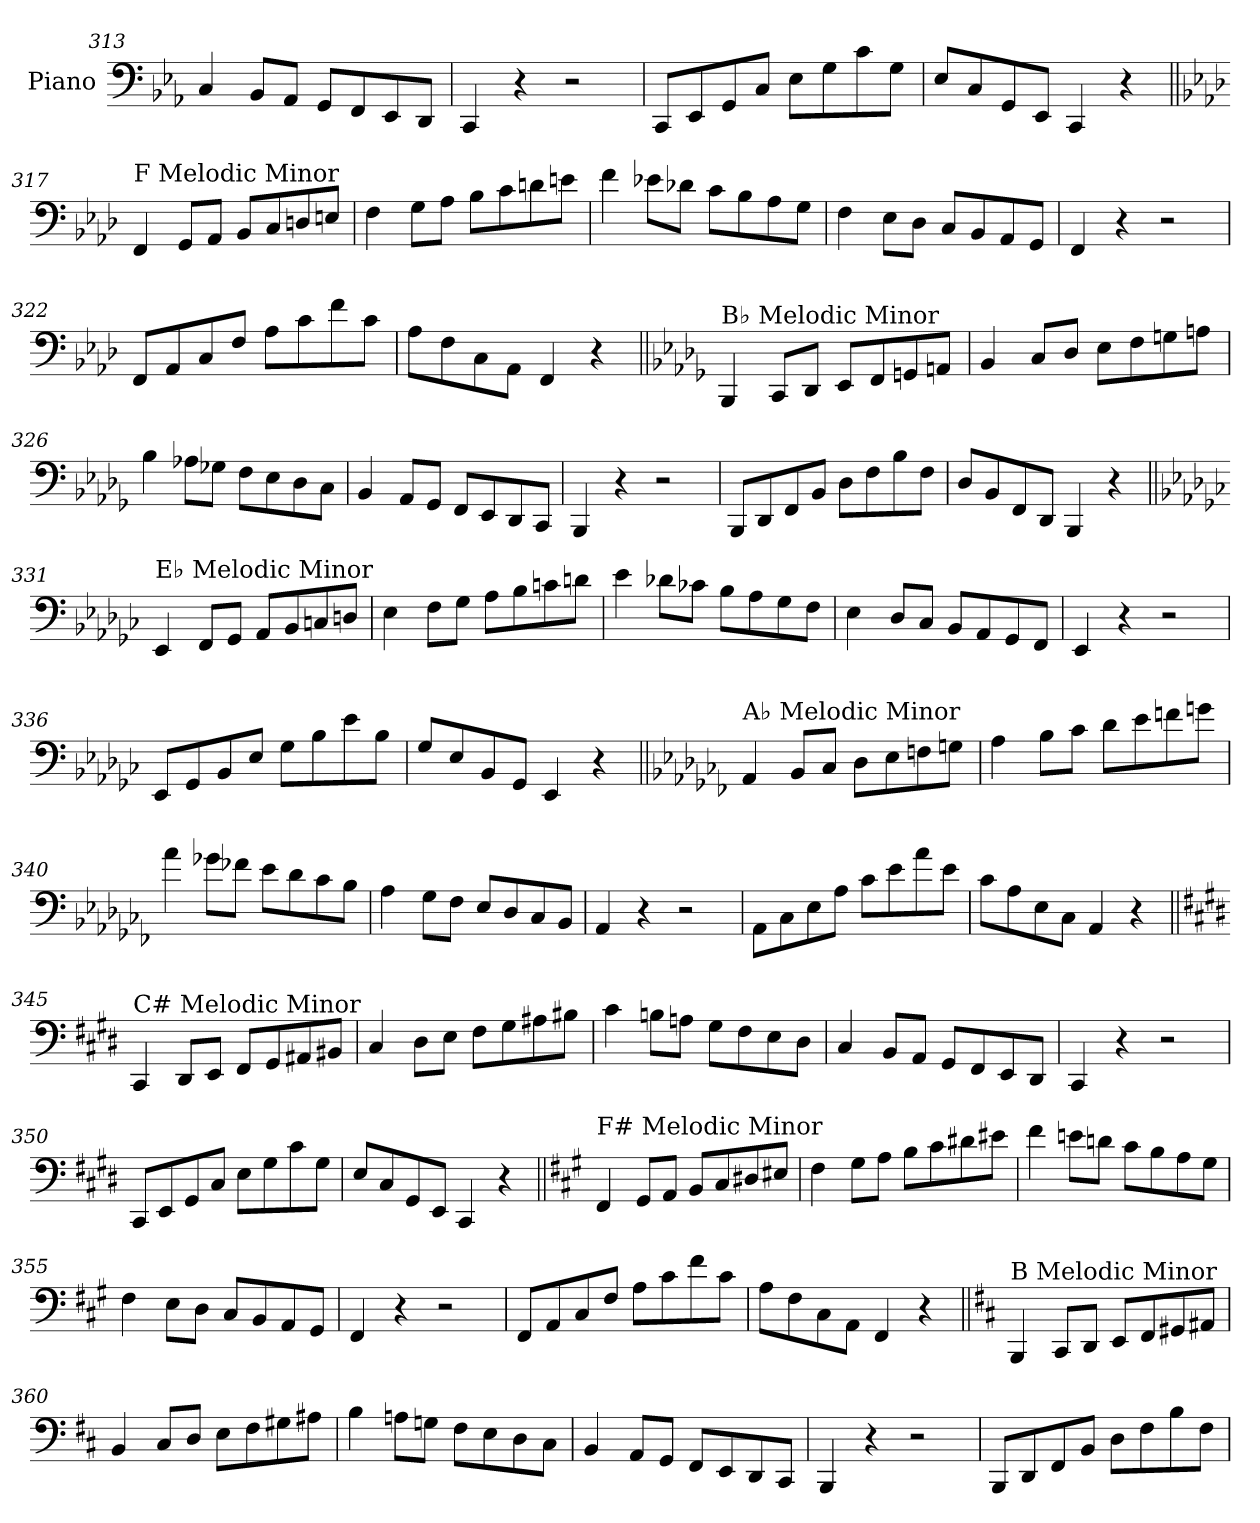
**kern
*part1
*staff1
*I"Piano
*I'Pno.
*clefF4
*k[b-e-a-]
=313
4C/
8BB-/L
8AA-/J
8GG/L
8FF/
8EE-/
8DD/J
=314
4CC/
4r
2r
=315
8CC/L
8EE-/
8GG/
8C/J
8E-\L
8G\
8c\
8G\J
=316
8E-/L
8C/
8GG/
8EE-/J
4CC/
4r
!!LO:LB:g=z
=317||
*k[b-e-a-d-]
!LO:TX:a:t=F Melodic Minor
4FF/
8GG/L
8AA-/J
8BB-/L
8C/
8Dn/
8En/J
=318
4F\
8G\L
8A-\J
8B-\L
8c\
8dn\
8en\J
=319
4f\
8e-X\L
8d-X\J
8c\L
8B-\
8A-\
8G\J
=320
4F\
8E-\L
8D-\J
8C/L
8BB-/
8AA-/
8GG/J
=321
4FF/
4r
2r
=322
8FF/L
8AA-/
8C/
8F/J
8A-\L
8c\
8f\
8c\J
=323
8A-\L
8F\
8C\
8AA-\J
4FF/
4r
!!LO:LB:g=z
=324||
*k[b-e-a-d-g-]
!LO:TX:a:t=B♭ Melodic Minor
4BBB-/
8CC/L
8DD-/J
8EE-/L
8FF/
8GGn/
8AAn/J
=325
4BB-/
8C/L
8D-/J
8E-\L
8F\
8Gn\
8An\J
=326
4B-\
8A-X\L
8G-X\J
8F\L
8E-\
8D-\
8C\J
=327
4BB-/
8AA-/L
8GG-/J
8FF/L
8EE-/
8DD-/
8CC/J
=328
4BBB-/
4r
2r
=329
8BBB-/L
8DD-/
8FF/
8BB-/J
8D-\L
8F\
8B-\
8F\J
=330
8D-/L
8BB-/
8FF/
8DD-/J
4BBB-/
4r
!!LO:LB:g=z
=331||
*k[b-e-a-d-g-c-]
!LO:TX:a:t=E♭ Melodic Minor
4EE-/
8FF/L
8GG-/J
8AA-/L
8BB-/
8Cn/
8Dn/J
=332
4E-\
8F\L
8G-\J
8A-\L
8B-\
8cn\
8dn\J
=333
4e-\
8d-X\L
8c-X\J
8B-\L
8A-\
8G-\
8F\J
=334
4E-\
8D-/L
8C-/J
8BB-/L
8AA-/
8GG-/
8FF/J
=335
4EE-/
4r
2r
=336
8EE-/L
8GG-/
8BB-/
8E-/J
8G-\L
8B-\
8e-\
8B-\J
=337
8G-/L
8E-/
8BB-/
8GG-/J
4EE-/
4r
!!LO:LB:g=z
=338||
*k[b-e-a-d-g-c-f-]
!LO:TX:a:t=A♭ Melodic Minor
4AA-/
8BB-/L
8C-/J
8D-\L
8E-\
8Fn\
8Gn\J
=339
4A-\
8B-\L
8c-\J
8d-\L
8e-\
8fn\
8gn\J
=340
4a-\
8g-X\L
8f-X\J
8e-\L
8d-\
8c-\
8B-\J
=341
4A-\
8G-\L
8F-\J
8E-/L
8D-/
8C-/
8BB-/J
=342
4AA-/
4r
2r
=343
8AA-\L
8C-\
8E-\
8A-\J
8c-\L
8e-\
8a-\
8e-\J
=344
8c-\L
8A-\
8E-\
8C-\J
4AA-/
4r
!!LO:LB:g=z
=345||
*k[f#c#g#d#]
!LO:TX:a:t=C# Melodic Minor
4CC#/
8DD#/L
8EE/J
8FF#/L
8GG#/
8AA#X/
8BB#X/J
=346
4C#/
8D#\L
8E\J
8F#\L
8G#\
8A#X\
8B#X\J
=347
4c#\
8Bn\L
8An\J
8G#\L
8F#\
8E\
8D#\J
=348
4C#/
8BB/L
8AA/J
8GG#/L
8FF#/
8EE/
8DD#/J
=349
4CC#/
4r
2r
=350
8CC#/L
8EE/
8GG#/
8C#/J
8E\L
8G#\
8c#\
8G#\J
=351
8E/L
8C#/
8GG#/
8EE/J
4CC#/
4r
!!LO:LB:g=z
=352||
*k[f#c#g#]
!LO:TX:a:t=F# Melodic Minor
4FF#/
8GG#/L
8AA/J
8BB/L
8C#/
8D#X/
8E#X/J
=353
4F#\
8G#\L
8A\J
8B\L
8c#\
8d#X\
8e#X\J
=354
4f#\
8en\L
8dn\J
8c#\L
8B\
8A\
8G#\J
=355
4F#\
8E\L
8D\J
8C#/L
8BB/
8AA/
8GG#/J
=356
4FF#/
4r
2r
=357
8FF#/L
8AA/
8C#/
8F#/J
8A\L
8c#\
8f#\
8c#\J
=358
8A\L
8F#\
8C#\
8AA\J
4FF#/
4r
!!LO:LB:g=z
=359||
*k[f#c#]
!LO:TX:a:t=B Melodic Minor
4BBB/
8CC#/L
8DD/J
8EE/L
8FF#/
8GG#X/
8AA#X/J
=360
4BB/
8C#/L
8D/J
8E\L
8F#\
8G#X\
8A#X\J
=361
4B\
8An\L
8Gn\J
8F#\L
8E\
8D\
8C#\J
=362
4BB/
8AA/L
8GG/J
8FF#/L
8EE/
8DD/
8CC#/J
=363
4BBB/
4r
2r
=364
8BBB/L
8DD/
8FF#/
8BB/J
8D\L
8F#\
8B\
8F#\J
=
*-
